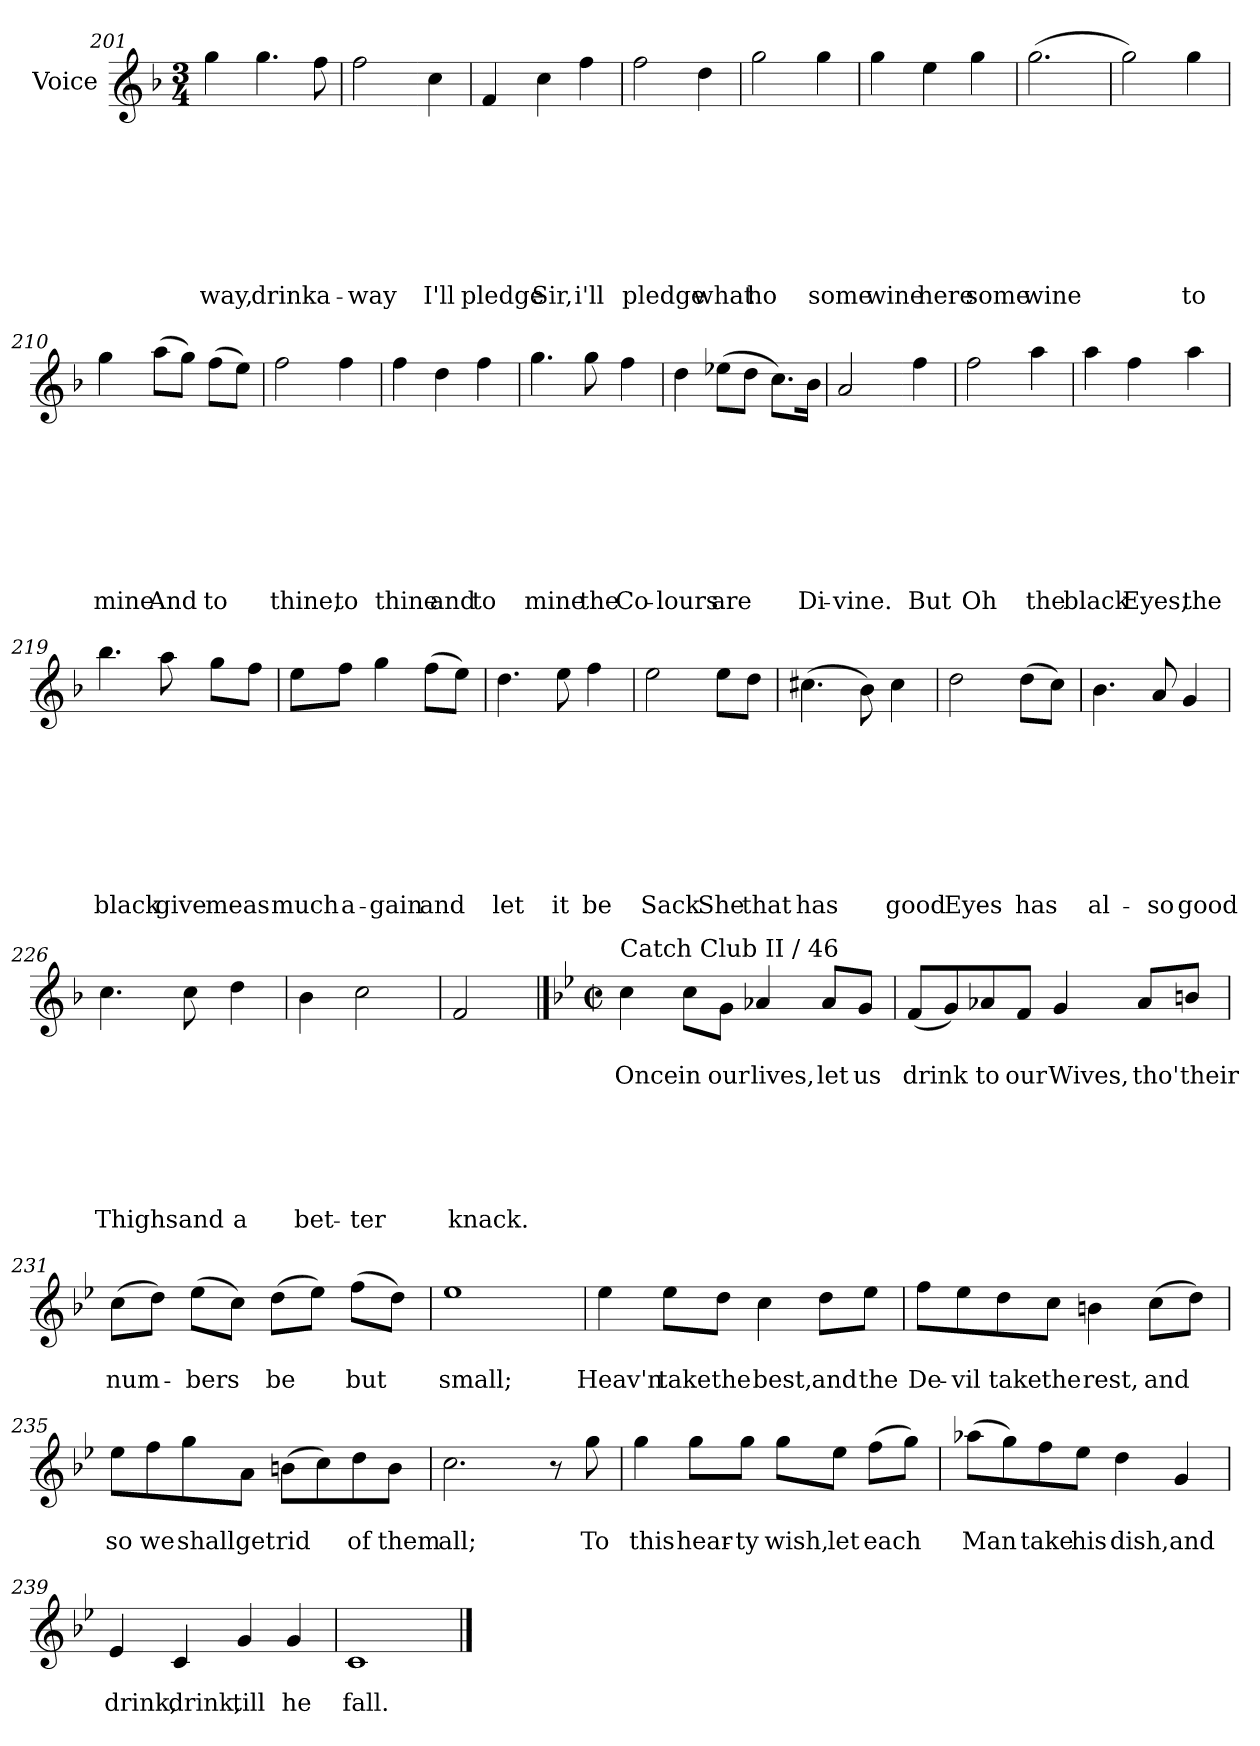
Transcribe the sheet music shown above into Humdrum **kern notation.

**kern	**text	**text	**text	**text	**text	**text	**text	**text
*part1	*part1	*part1	*part1	*part1	*part1	*part1	*part1	*part1
*staff1	*staff1	*staff1	*staff1	*staff1	*staff1	*staff1	*staff1	*staff1
*I"Voice	*	*	*	*	*	*	*	*
*clefG2	*	*	*	*	*	*	*	*
*k[b-]	*	*	*	*	*	*	*	*
*F:	*	*	*	*	*	*	*	*
*M3/4	*	*	*	*	*	*	*	*
=201	=201	=201	=201	=201	=201	=201	=201	=201
!	!	!	!	!	!	!	!	!LO:LY:b
4gg\	.	.	.	.	.	.	.	-way,
!	!	!	!	!	!	!	!	!LO:LY:b
4.gg\	.	.	.	.	.	.	.	drink
!	!	!	!	!	!	!	!	!LO:LY:b
8ff\	.	.	.	.	.	.	.	a-
=202	=202	=202	=202	=202	=202	=202	=202	=202
!	!	!	!	!	!	!	!	!LO:LY:b
2ff\	.	.	.	.	.	.	.	-way
!!LO:PB:g=z
=203-	=203-	=203-	=203-	=203-	=203-	=203-	=203-	=203-
!	!	!	!	!	!	!	!	!LO:LY:b
4cc\	.	.	.	.	.	.	.	I'll
=204	=204	=204	=204	=204	=204	=204	=204	=204
!	!	!	!	!	!	!	!	!LO:LY:b
4f/	.	.	.	.	.	.	.	pledge
!	!	!	!	!	!	!	!	!LO:LY:b
4cc\	.	.	.	.	.	.	.	Sir,
!	!	!	!	!	!	!	!	!LO:LY:b
4ff\	.	.	.	.	.	.	.	i'll
=205	=205	=205	=205	=205	=205	=205	=205	=205
!	!	!	!	!	!	!	!	!LO:LY:b
2ff\	.	.	.	.	.	.	.	pledge
!	!	!	!	!	!	!	!	!LO:LY:b
4dd\	.	.	.	.	.	.	.	what
=206	=206	=206	=206	=206	=206	=206	=206	=206
!	!	!	!	!	!	!	!	!LO:LY:b
2gg\	.	.	.	.	.	.	.	ho
!	!	!	!	!	!	!	!	!LO:LY:b
4gg\	.	.	.	.	.	.	.	some
=207	=207	=207	=207	=207	=207	=207	=207	=207
!	!	!	!	!	!	!	!	!LO:LY:b
4gg\	.	.	.	.	.	.	.	wine
!	!	!	!	!	!	!	!	!LO:LY:b
4ee\	.	.	.	.	.	.	.	here
!	!	!	!	!	!	!	!	!LO:LY:b
4gg\	.	.	.	.	.	.	.	some
=208	=208	=208	=208	=208	=208	=208	=208	=208
!	!	!	!	!	!	!	!	!LO:LY:b
(>2.gg\	.	.	.	.	.	.	.	wine
=209	=209	=209	=209	=209	=209	=209	=209	=209
2gg\)	.	.	.	.	.	.	.	.
!	!	!	!	!	!	!	!	!LO:LY:b
4gg\	.	.	.	.	.	.	.	to
=210	=210	=210	=210	=210	=210	=210	=210	=210
!	!	!	!	!	!	!	!	!LO:LY:b
4gg\	.	.	.	.	.	.	.	mine
!	!	!	!	!	!	!	!	!LO:LY:b
(>8aa\L	.	.	.	.	.	.	.	And
8gg\J)	.	.	.	.	.	.	.	.
!	!	!	!	!	!	!	!	!LO:LY:b
(>8ff\L	.	.	.	.	.	.	.	to
8ee\J)	.	.	.	.	.	.	.	.
=211	=211	=211	=211	=211	=211	=211	=211	=211
!	!	!	!	!	!	!	!	!LO:LY:b
2ff\	.	.	.	.	.	.	.	thine,
!	!	!	!	!	!	!	!	!LO:LY:b
4ff\	.	.	.	.	.	.	.	to
!!LO:LB:g=z
=212	=212	=212	=212	=212	=212	=212	=212	=212
!	!	!	!	!	!	!	!	!LO:LY:b
4ff\	.	.	.	.	.	.	.	thine
!	!	!	!	!	!	!	!	!LO:LY:b
4dd\	.	.	.	.	.	.	.	and
!	!	!	!	!	!	!	!	!LO:LY:b
4ff\	.	.	.	.	.	.	.	to
=213	=213	=213	=213	=213	=213	=213	=213	=213
!	!	!	!	!	!	!	!	!LO:LY:b
4.gg\	.	.	.	.	.	.	.	mine
!	!	!	!	!	!	!	!	!LO:LY:b
8gg\	.	.	.	.	.	.	.	the
!	!	!	!	!	!	!	!	!LO:LY:b
4ff\	.	.	.	.	.	.	.	Co-
=214	=214	=214	=214	=214	=214	=214	=214	=214
!	!	!	!	!	!	!	!	!LO:LY:b
4dd\	.	.	.	.	.	.	.	-lours
!	!	!	!	!	!	!	!	!LO:LY:b
(>8ee-X\L	.	.	.	.	.	.	.	are
8dd\J	.	.	.	.	.	.	.	.
8.cc\L)	.	.	.	.	.	.	.	.
!	!	!	!	!	!	!	!	!LO:LY:b
16b-\Jk	.	.	.	.	.	.	.	Di-
=215	=215	=215	=215	=215	=215	=215	=215	=215
!	!	!	!	!	!	!	!	!LO:LY:b
2a/	.	.	.	.	.	.	.	-vine.
!!LO:LB:g=z
=216-	=216-	=216-	=216-	=216-	=216-	=216-	=216-	=216-
!	!	!	!	!	!	!	!	!LO:LY:b
4ff\	.	.	.	.	.	.	.	But
=217	=217	=217	=217	=217	=217	=217	=217	=217
!	!	!	!	!	!	!	!	!LO:LY:b
2ff\	.	.	.	.	.	.	.	Oh
!	!	!	!	!	!	!	!	!LO:LY:b
4aa\	.	.	.	.	.	.	.	the
=218	=218	=218	=218	=218	=218	=218	=218	=218
!	!	!	!	!	!	!	!	!LO:LY:b
4aa\	.	.	.	.	.	.	.	black
!	!	!	!	!	!	!	!	!LO:LY:b
4ff\	.	.	.	.	.	.	.	Eyes,
!	!	!	!	!	!	!	!	!LO:LY:b
4aa\	.	.	.	.	.	.	.	the
=219	=219	=219	=219	=219	=219	=219	=219	=219
!	!	!	!	!	!	!	!	!LO:LY:b
4.bb-\	.	.	.	.	.	.	.	black
!	!	!	!	!	!	!	!	!LO:LY:b
8aa\	.	.	.	.	.	.	.	give
!	!	!	!	!	!	!	!	!LO:LY:b
8gg\L	.	.	.	.	.	.	.	me
!	!	!	!	!	!	!	!	!LO:LY:b
8ff\J	.	.	.	.	.	.	.	as
=220	=220	=220	=220	=220	=220	=220	=220	=220
!	!	!	!	!	!	!	!	!LO:LY:b
8ee\L	.	.	.	.	.	.	.	much
!	!	!	!	!	!	!	!	!LO:LY:b
8ff\J	.	.	.	.	.	.	.	a-
!	!	!	!	!	!	!	!	!LO:LY:b
4gg\	.	.	.	.	.	.	.	-gain
!	!	!	!	!	!	!	!	!LO:LY:b
(>8ff\L	.	.	.	.	.	.	.	and
8ee\J)	.	.	.	.	.	.	.	.
=221	=221	=221	=221	=221	=221	=221	=221	=221
!	!	!	!	!	!	!	!	!LO:LY:b
4.dd\	.	.	.	.	.	.	.	let
!	!	!	!	!	!	!	!	!LO:LY:b
8ee\	.	.	.	.	.	.	.	it
!	!	!	!	!	!	!	!	!LO:LY:b
4ff\	.	.	.	.	.	.	.	be
=222	=222	=222	=222	=222	=222	=222	=222	=222
!	!	!	!	!	!	!	!	!LO:LY:b
2ee\	.	.	.	.	.	.	.	Sack
!	!	!	!	!	!	!	!	!LO:LY:b
8ee\L	.	.	.	.	.	.	.	She
!	!	!	!	!	!	!	!	!LO:LY:b
8dd\J	.	.	.	.	.	.	.	that
!!LO:LB:g=z
=223	=223	=223	=223	=223	=223	=223	=223	=223
!	!	!	!	!	!	!	!	!LO:LY:b
(>4.cc#X\	.	.	.	.	.	.	.	has
8b-\)	.	.	.	.	.	.	.	.
!	!	!	!	!	!	!	!	!LO:LY:b
4cc#\	.	.	.	.	.	.	.	good
=224	=224	=224	=224	=224	=224	=224	=224	=224
!	!	!	!	!	!	!	!	!LO:LY:b
2dd\	.	.	.	.	.	.	.	Eyes
!	!	!	!	!	!	!	!	!LO:LY:b
(>8dd\L	.	.	.	.	.	.	.	has
8cc\J)	.	.	.	.	.	.	.	.
=225	=225	=225	=225	=225	=225	=225	=225	=225
!	!	!	!	!	!	!	!	!LO:LY:b
4.b-\	.	.	.	.	.	.	.	al-
!	!	!	!	!	!	!	!	!LO:LY:b
8a/	.	.	.	.	.	.	.	-so
!	!	!	!	!	!	!	!	!LO:LY:b
4g/	.	.	.	.	.	.	.	good
=226	=226	=226	=226	=226	=226	=226	=226	=226
!	!	!	!	!	!	!	!	!LO:LY:b
4.cc\	.	.	.	.	.	.	.	Thighs
!	!	!	!	!	!	!	!	!LO:LY:b
8cc\	.	.	.	.	.	.	.	and
!	!	!	!	!	!	!	!	!LO:LY:b
4dd\	.	.	.	.	.	.	.	a
=227	=227	=227	=227	=227	=227	=227	=227	=227
!	!	!	!	!	!	!	!	!LO:LY:b
4b-\	.	.	.	.	.	.	.	bet-
!	!	!	!	!	!	!	!	!LO:LY:b
2cc\	.	.	.	.	.	.	.	-ter
=228	=228	=228	=228	=228	=228	=228	=228	=228
!	!	!	!	!	!	!	!	!LO:LY:b
2f/	.	.	.	.	.	.	.	knack.
!!LO:LB:g=z
==229	==229	==229	==229	==229	==229	==229	==229	==229
*k[b-e-]	*	*	*	*	*	*	*	*
*g:	*	*	*	*	*	*	*	*
*M2/2	*	*	*	*	*	*	*	*
*met(c|)	*	*	*	*	*	*	*	*
!LO:TX:a:t=Catch Club II / 46	!	!	!	!	!	!	!	!
!	!	!LO:LY:b	!	!	!	!	!	!
4cc\	.	Once	.	.	.	.	.	.
!	!	!LO:LY:b	!	!	!	!	!	!
8cc\L	.	in	.	.	.	.	.	.
!	!	!LO:LY:b	!	!	!	!	!	!
8g\J	.	our	.	.	.	.	.	.
!	!	!LO:LY:b	!	!	!	!	!	!
4a-X/	.	lives,	.	.	.	.	.	.
!	!	!LO:LY:b	!	!	!	!	!	!
8a-/L	.	let	.	.	.	.	.	.
!	!	!LO:LY:b	!	!	!	!	!	!
8g/J	.	us	.	.	.	.	.	.
=230	=230	=230	=230	=230	=230	=230	=230	=230
!	!	!LO:LY:b	!	!	!	!	!	!
(<8f/L	.	drink	.	.	.	.	.	.
8g/)	.	.	.	.	.	.	.	.
!	!	!LO:LY:b	!	!	!	!	!	!
8a-X/	.	to	.	.	.	.	.	.
!	!	!LO:LY:b	!	!	!	!	!	!
8f/J	.	our	.	.	.	.	.	.
!	!	!LO:LY:b	!	!	!	!	!	!
4g/	.	Wives,	.	.	.	.	.	.
!	!	!LO:LY:b	!	!	!	!	!	!
8a-/L	.	tho'	.	.	.	.	.	.
!	!	!LO:LY:b	!	!	!	!	!	!
8bn/J	.	their	.	.	.	.	.	.
=231	=231	=231	=231	=231	=231	=231	=231	=231
!	!	!LO:LY:b	!	!	!	!	!	!
(>8cc\L	.	num-	.	.	.	.	.	.
8dd\J)	.	.	.	.	.	.	.	.
!	!	!LO:LY:b	!	!	!	!	!	!
(>8ee-\L	.	-bers	.	.	.	.	.	.
8cc\J)	.	.	.	.	.	.	.	.
!	!	!LO:LY:b	!	!	!	!	!	!
(>8dd\L	.	be	.	.	.	.	.	.
8ee-\J)	.	.	.	.	.	.	.	.
!	!	!LO:LY:b	!	!	!	!	!	!
(>8ff\L	.	but	.	.	.	.	.	.
8dd\J)	.	.	.	.	.	.	.	.
=232	=232	=232	=232	=232	=232	=232	=232	=232
!	!	!LO:LY:b	!	!	!	!	!	!
1ee-	.	small;	.	.	.	.	.	.
!!LO:LB:g=z
=233	=233	=233	=233	=233	=233	=233	=233	=233
!	!	!LO:LY:b	!	!	!	!	!	!
4ee-\	.	Heav'n	.	.	.	.	.	.
!	!	!LO:LY:b	!	!	!	!	!	!
8ee-\L	.	take	.	.	.	.	.	.
!	!	!LO:LY:b	!	!	!	!	!	!
8dd\J	.	the	.	.	.	.	.	.
!	!	!LO:LY:b	!	!	!	!	!	!
4cc\	.	best,	.	.	.	.	.	.
!	!	!LO:LY:b	!	!	!	!	!	!
8dd\L	.	and	.	.	.	.	.	.
!	!	!LO:LY:b	!	!	!	!	!	!
8ee-\J	.	the	.	.	.	.	.	.
=234	=234	=234	=234	=234	=234	=234	=234	=234
!	!	!LO:LY:b	!	!	!	!	!	!
8ff\L	.	De-	.	.	.	.	.	.
!	!	!LO:LY:b	!	!	!	!	!	!
8ee-\	.	-vil	.	.	.	.	.	.
!	!	!LO:LY:b	!	!	!	!	!	!
8dd\	.	take	.	.	.	.	.	.
!	!	!LO:LY:b	!	!	!	!	!	!
8cc\J	.	the	.	.	.	.	.	.
!	!	!LO:LY:b	!	!	!	!	!	!
4bn\	.	rest,	.	.	.	.	.	.
!	!	!LO:LY:b	!	!	!	!	!	!
(>8cc\L	.	and	.	.	.	.	.	.
8dd\J)	.	.	.	.	.	.	.	.
=235	=235	=235	=235	=235	=235	=235	=235	=235
!	!	!LO:LY:b	!	!	!	!	!	!
8ee-\L	.	so	.	.	.	.	.	.
!	!	!LO:LY:b	!	!	!	!	!	!
8ff\	.	we	.	.	.	.	.	.
!	!	!LO:LY:b	!	!	!	!	!	!
8gg\	.	shall	.	.	.	.	.	.
!	!	!LO:LY:b	!	!	!	!	!	!
8a\J	.	get	.	.	.	.	.	.
!	!	!LO:LY:b	!	!	!	!	!	!
(>8bn\L	.	rid	.	.	.	.	.	.
8cc\)	.	.	.	.	.	.	.	.
!	!	!LO:LY:b	!	!	!	!	!	!
8dd\	.	of	.	.	.	.	.	.
!	!	!LO:LY:b	!	!	!	!	!	!
8b\J	.	them	.	.	.	.	.	.
=236	=236	=236	=236	=236	=236	=236	=236	=236
!	!	!LO:LY:b	!	!	!	!	!	!
2.cc\	.	all;	.	.	.	.	.	.
8r	.	.	.	.	.	.	.	.
!	!	!LO:LY:b	!	!	!	!	!	!
8gg\	.	To	.	.	.	.	.	.
!!LO:PB:g=z
=237	=237	=237	=237	=237	=237	=237	=237	=237
!	!	!LO:LY:b	!	!	!	!	!	!
4gg\	.	this	.	.	.	.	.	.
!	!	!LO:LY:b	!	!	!	!	!	!
8gg\L	.	hear-	.	.	.	.	.	.
!	!	!LO:LY:b	!	!	!	!	!	!
8gg\J	.	-ty	.	.	.	.	.	.
!	!	!LO:LY:b	!	!	!	!	!	!
8gg\L	.	wish,	.	.	.	.	.	.
!	!	!LO:LY:b	!	!	!	!	!	!
8ee-\J	.	let	.	.	.	.	.	.
!	!	!LO:LY:b	!	!	!	!	!	!
(>8ff\L	.	each	.	.	.	.	.	.
8gg\J)	.	.	.	.	.	.	.	.
=238	=238	=238	=238	=238	=238	=238	=238	=238
!	!	!LO:LY:b	!	!	!	!	!	!
(>8aa-X\L	.	Man	.	.	.	.	.	.
8gg\)	.	.	.	.	.	.	.	.
!	!	!LO:LY:b	!	!	!	!	!	!
8ff\	.	take	.	.	.	.	.	.
!	!	!LO:LY:b	!	!	!	!	!	!
8ee-\J	.	his	.	.	.	.	.	.
!	!	!LO:LY:b	!	!	!	!	!	!
4dd\	.	dish,	.	.	.	.	.	.
!	!	!LO:LY:b	!	!	!	!	!	!
4g/	.	and	.	.	.	.	.	.
=239	=239	=239	=239	=239	=239	=239	=239	=239
!	!	!LO:LY:b	!	!	!	!	!	!
4e-/	.	drink,	.	.	.	.	.	.
!	!	!LO:LY:b	!	!	!	!	!	!
4c/	.	drink,	.	.	.	.	.	.
!	!	!LO:LY:b	!	!	!	!	!	!
4g/	.	till	.	.	.	.	.	.
!	!	!LO:LY:b	!	!	!	!	!	!
4g/	.	he	.	.	.	.	.	.
=240	=240	=240	=240	=240	=240	=240	=240	=240
!	!	!LO:LY:b	!	!	!	!	!	!
1c	.	fall.	.	.	.	.	.	.
==	==	==	==	==	==	==	==	==
*-	*-	*-	*-	*-	*-	*-	*-	*-
